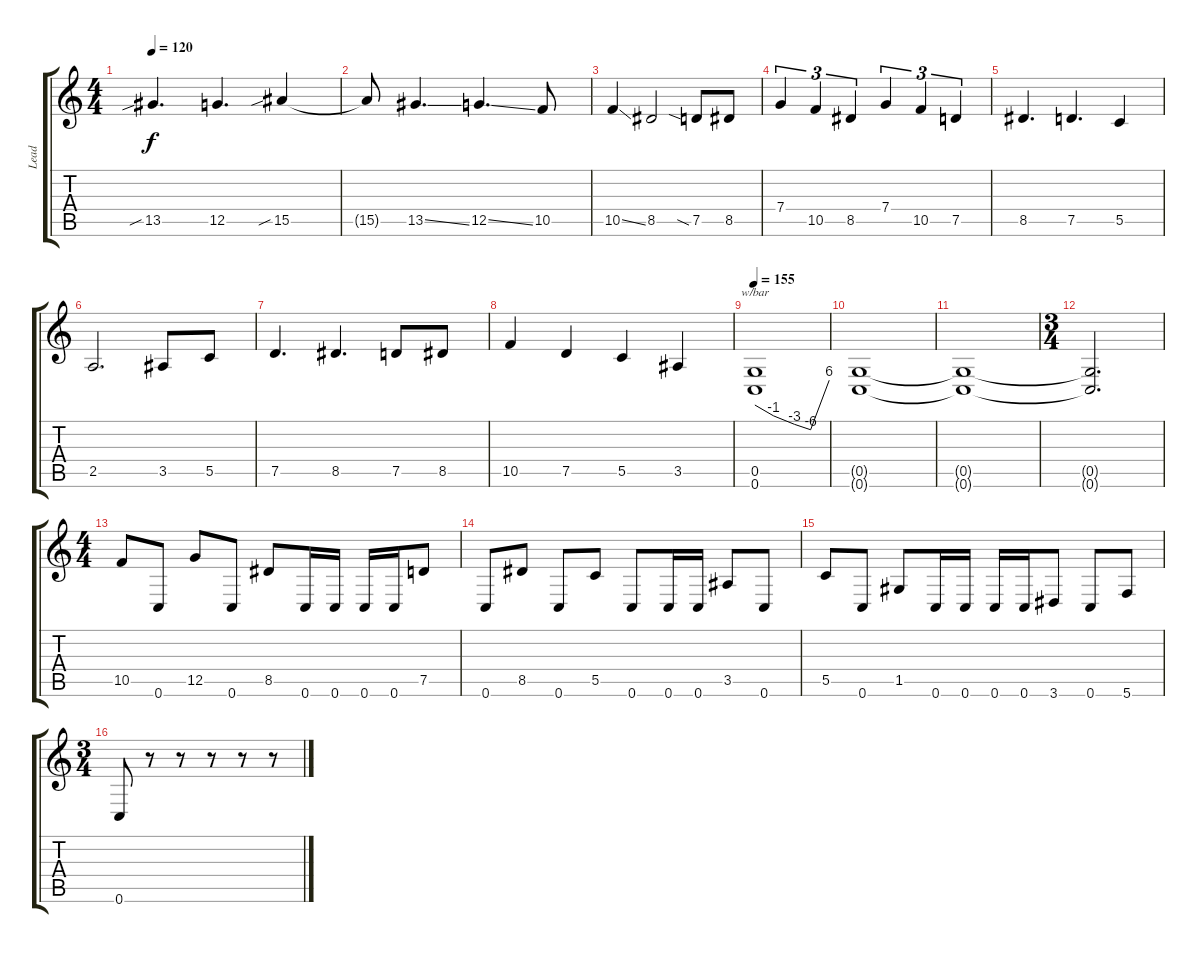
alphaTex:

\track ("Lead" "Lead") {instrument distortionguitar}
\staff {score tabs}
\tuning (D4 A3 F3 C3 G2 C2) {hide}
\ts (4 4)
\tempo 120
\clef g2
\ks c
13.5{sib}.4{d dy f} 12.5.4{d} 15.5{sib}.4 |
15.5{t}.8 13.5{ss}.4{d} 12.5{ss}.4{d} 10.5.8 |
10.5{ss}.4 8.5.2 7.5{sia}.8 8.5.8 |
7.4.4{tu (3 2)} 10.5.4{tu (3 2)} 8.5.4{tu (3 2)} 7.4.4{tu (3 2)} 10.5.4{tu (3 2)} 7.5.4{tu (3 2)} |
8.5.4{d} 7.5.4{d} 5.5.4 |
2.5.2{d} 3.5.8 5.5.8 |
7.5.4{d} 8.5.4{d} 7.5.8 8.5.8 |
10.5.4 7.5.4 5.5.4 3.5.4 |
\tempo 155
(0.5 0.6).1{tbe (custom default 0 0 15 -4 32 -12 45 -24 60 24)} |
(0.5{t} 0.6{t}).1 |
(0.5{t} 0.6{t}).1 |
\ts (3 4)
(0.5{t} 0.6{t}).2{d} |
\ts (4 4)
10.5.8{balance 16} 0.6.8 12.5.8 0.6.8 8.5.8 0.6.16 0.6.16 0.6.16 0.6.16 7.5.8 |
0.6.8 8.5.8 0.6.8 5.5.8 0.6.8 0.6.16 0.6.16 3.5.8 0.6.8 |
5.5.8 0.6.8 1.5.8 0.6.16 0.6.16 0.6.16 0.6.16 3.6.8 0.6.8 5.6.8 |
\ts (3 4)
0.6.8 r.8 r.8 r.8 r.8 r.8
